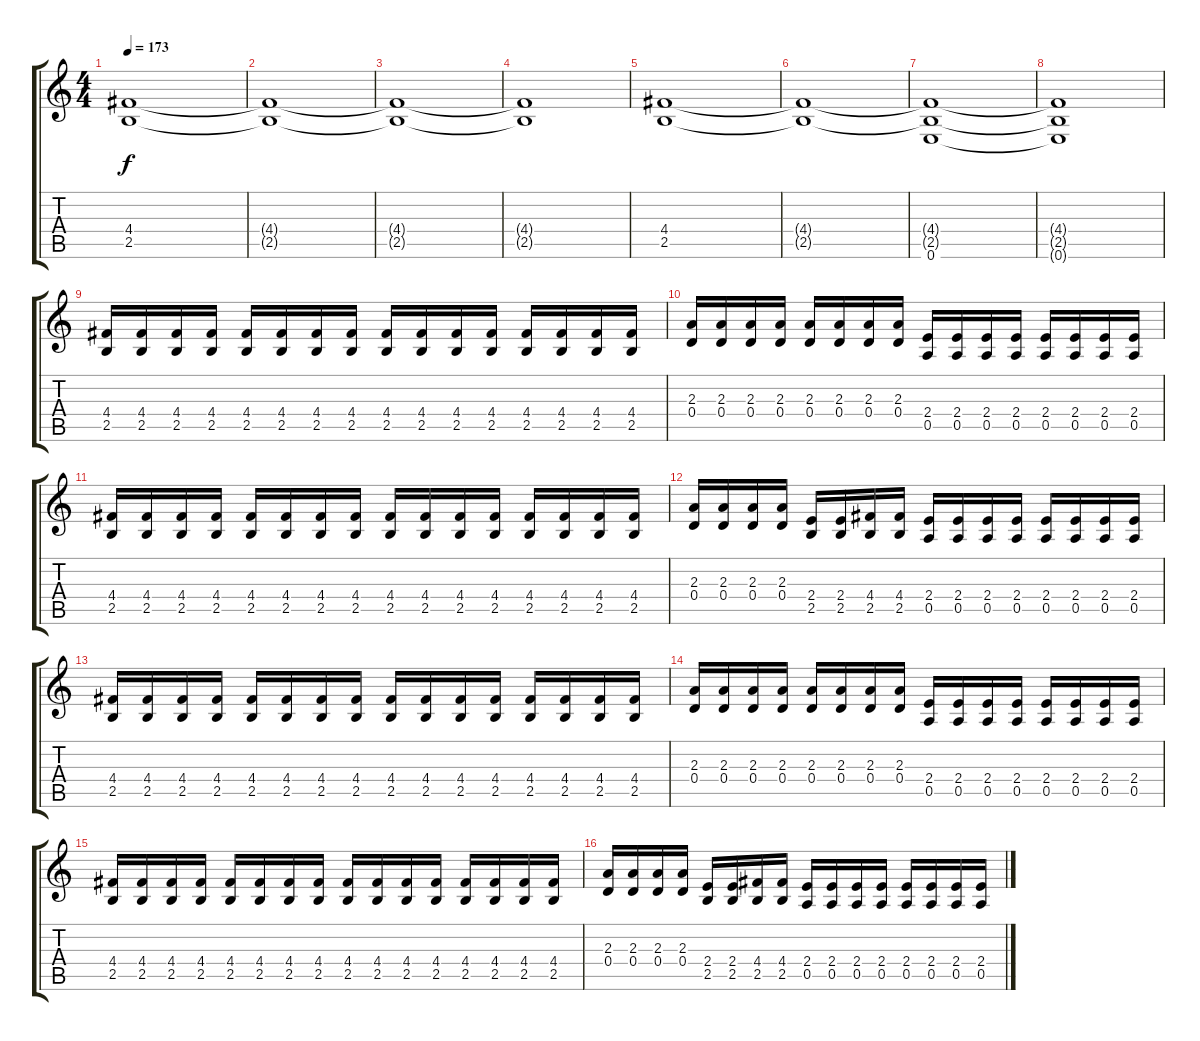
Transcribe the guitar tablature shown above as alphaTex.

\track "" {instrument distortionguitar}
\staff {score tabs}
\tuning (E4 B3 G3 D3 A2 E2) {hide}
\ts (4 4)
\tempo 173
\clef g2
\ks c
(4.4 2.5).1{dy f} |
(4.4{t} 2.5{t}).1 |
(4.4{t} 2.5{t}).1 |
(4.4{t} 2.5{t}).1 |
(4.4 2.5).1 |
(4.4{t} 2.5{t}).1 |
(4.4{t} 2.5{t} 0.6).1 |
(4.4{t} 2.5{t} 0.6{t}).1 |
(4.4 2.5).16 (4.4 2.5).16 (4.4 2.5).16 (4.4 2.5).16 (4.4 2.5).16 (4.4 2.5).16 (4.4 2.5).16 (4.4 2.5).16 (4.4 2.5).16 (4.4 2.5).16 (4.4 2.5).16 (4.4 2.5).16 (4.4 2.5).16 (4.4 2.5).16 (4.4 2.5).16 (4.4 2.5).16 |
(2.3 0.4).16 (2.3 0.4).16 (2.3 0.4).16 (2.3 0.4).16 (2.3 0.4).16 (2.3 0.4).16 (2.3 0.4).16 (2.3 0.4).16 (2.4 0.5).16 (2.4 0.5).16 (2.4 0.5).16 (2.4 0.5).16 (2.4 0.5).16 (2.4 0.5).16 (2.4 0.5).16 (2.4 0.5).16 |
(4.4 2.5).16 (4.4 2.5).16 (4.4 2.5).16 (4.4 2.5).16 (4.4 2.5).16 (4.4 2.5).16 (4.4 2.5).16 (4.4 2.5).16 (4.4 2.5).16 (4.4 2.5).16 (4.4 2.5).16 (4.4 2.5).16 (4.4 2.5).16 (4.4 2.5).16 (4.4 2.5).16 (4.4 2.5).16 |
(2.3 0.4).16 (2.3 0.4).16 (2.3 0.4).16 (2.3 0.4).16 (2.4 2.5).16 (2.4 2.5).16 (4.4 2.5).16 (4.4 2.5).16 (2.4 0.5).16 (2.4 0.5).16 (2.4 0.5).16 (2.4 0.5).16 (2.4 0.5).16 (2.4 0.5).16 (2.4 0.5).16 (2.4 0.5).16 |
(4.4 2.5).16 (4.4 2.5).16 (4.4 2.5).16 (4.4 2.5).16 (4.4 2.5).16 (4.4 2.5).16 (4.4 2.5).16 (4.4 2.5).16 (4.4 2.5).16 (4.4 2.5).16 (4.4 2.5).16 (4.4 2.5).16 (4.4 2.5).16 (4.4 2.5).16 (4.4 2.5).16 (4.4 2.5).16 |
(2.3 0.4).16 (2.3 0.4).16 (2.3 0.4).16 (2.3 0.4).16 (2.3 0.4).16 (2.3 0.4).16 (2.3 0.4).16 (2.3 0.4).16 (2.4 0.5).16 (2.4 0.5).16 (2.4 0.5).16 (2.4 0.5).16 (2.4 0.5).16 (2.4 0.5).16 (2.4 0.5).16 (2.4 0.5).16 |
(4.4 2.5).16 (4.4 2.5).16 (4.4 2.5).16 (4.4 2.5).16 (4.4 2.5).16 (4.4 2.5).16 (4.4 2.5).16 (4.4 2.5).16 (4.4 2.5).16 (4.4 2.5).16 (4.4 2.5).16 (4.4 2.5).16 (4.4 2.5).16 (4.4 2.5).16 (4.4 2.5).16 (4.4 2.5).16 |
(2.3 0.4).16 (2.3 0.4).16 (2.3 0.4).16 (2.3 0.4).16 (2.4 2.5).16 (2.4 2.5).16 (4.4 2.5).16 (4.4 2.5).16 (2.4 0.5).16 (2.4 0.5).16 (2.4 0.5).16 (2.4 0.5).16 (2.4 0.5).16 (2.4 0.5).16 (2.4 0.5).16 (2.4 0.5).16
